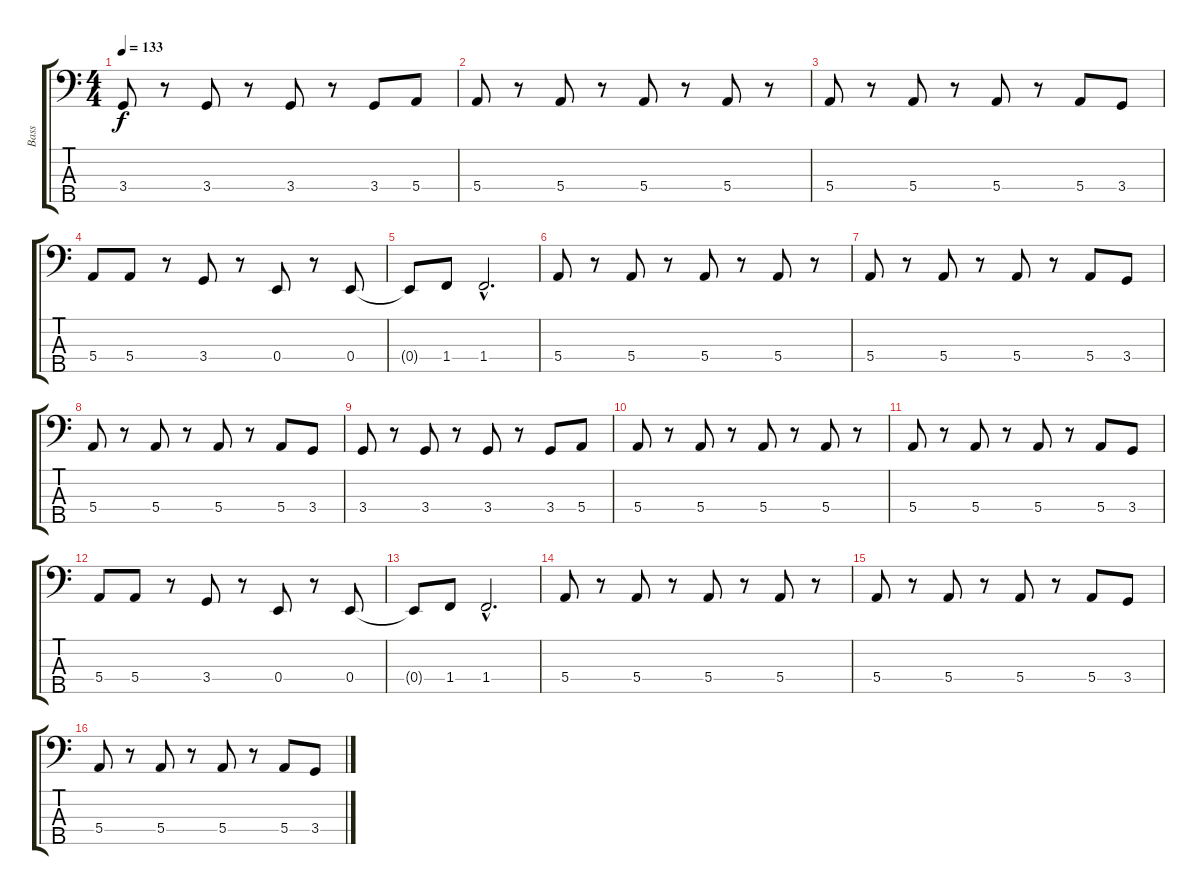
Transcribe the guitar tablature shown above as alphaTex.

\track ("Bass" "Bass") {instrument electricbassfinger}
\staff {score tabs}
\tuning (G2 D2 A1 E1 B0) {hide}
\ts (4 4)
\tempo 133
\clef f4
\ks c
3.4.8{dy f} r.8 3.4.8 r.8 3.4.8 r.8 3.4.8 5.4.8 |
5.4.8 r.8 5.4.8 r.8 5.4.8 r.8 5.4.8 r.8 |
5.4.8 r.8 5.4.8 r.8 5.4.8 r.8 5.4.8 3.4.8 |
5.4.8 5.4.8 r.8 3.4.8 r.8 0.4.8 r.8 0.4.8 |
0.4{t}.8 1.4.8 1.4{hac}.2{d} |
5.4.8 r.8 5.4.8 r.8 5.4.8 r.8 5.4.8 r.8 |
5.4.8 r.8 5.4.8 r.8 5.4.8 r.8 5.4.8 3.4.8 |
5.4.8 r.8 5.4.8 r.8 5.4.8 r.8 5.4.8 3.4.8 |
3.4.8 r.8 3.4.8 r.8 3.4.8 r.8 3.4.8 5.4.8 |
5.4.8 r.8 5.4.8 r.8 5.4.8 r.8 5.4.8 r.8 |
5.4.8 r.8 5.4.8 r.8 5.4.8 r.8 5.4.8 3.4.8 |
5.4.8 5.4.8 r.8 3.4.8 r.8 0.4.8 r.8 0.4.8 |
0.4{t}.8 1.4.8 1.4{hac}.2{d} |
5.4.8 r.8 5.4.8 r.8 5.4.8 r.8 5.4.8 r.8 |
5.4.8 r.8 5.4.8 r.8 5.4.8 r.8 5.4.8 3.4.8 |
5.4.8 r.8 5.4.8 r.8 5.4.8 r.8 5.4.8 3.4.8
